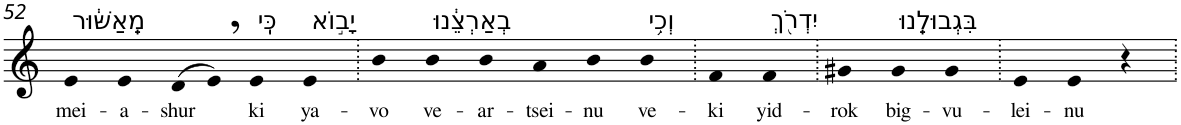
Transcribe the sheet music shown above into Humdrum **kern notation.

**kern	**text
*part1	*part1
*staff1	*staff1
*I"Piano	*
*I'Pno	*
!!LO:PB:g=z
*clefG2	*
*k[]	*
=52	=52
!LO:TX:a:t=מֵֽאַשּׁ֔וּר	!
!	!LO:LY:b
4e	mei-
!	!LO:LY:b
4e	-a-
!	!LO:LY:b
(>8d	-shur
8e,)	.
!LO:TX:a:t=כִּֽי	!
!	!LO:LY:b
4e	ki
!LO:TX:a:t=יָב֣וֹא	!
!	!LO:LY:b
4e	ya-
=53.	=53.
!	!LO:LY:b
4b	-vo
!LO:TX:a:t=בְאַרְצֵ֔נוּ	!
!	!LO:LY:b
4b	ve-
!	!LO:LY:b
4b	-ar-
!	!LO:LY:b
4a	-tsei-
!	!LO:LY:b
4b	-nu
!LO:TX:a:t=וְכִ֥י	!
!	!LO:LY:b
4b	ve-
=54.	=54.
!	!LO:LY:b
4f	-ki
!LO:TX:a:t=יִדְרֹ֖ךְ	!
!	!LO:LY:b
4f	yid-
=55.	=55.
!	!LO:LY:b
4g#X	-rok
!LO:TX:a:t=בִּגְבוּלֵֽנוּ	!
!	!LO:LY:b
4g#	big-
!	!LO:LY:b
4g#	-vu-
=56.	=56.
!	!LO:LY:b
4e	-lei-
!	!LO:LY:b
4e	-nu
4r	.
=.	=.
*-	*-
